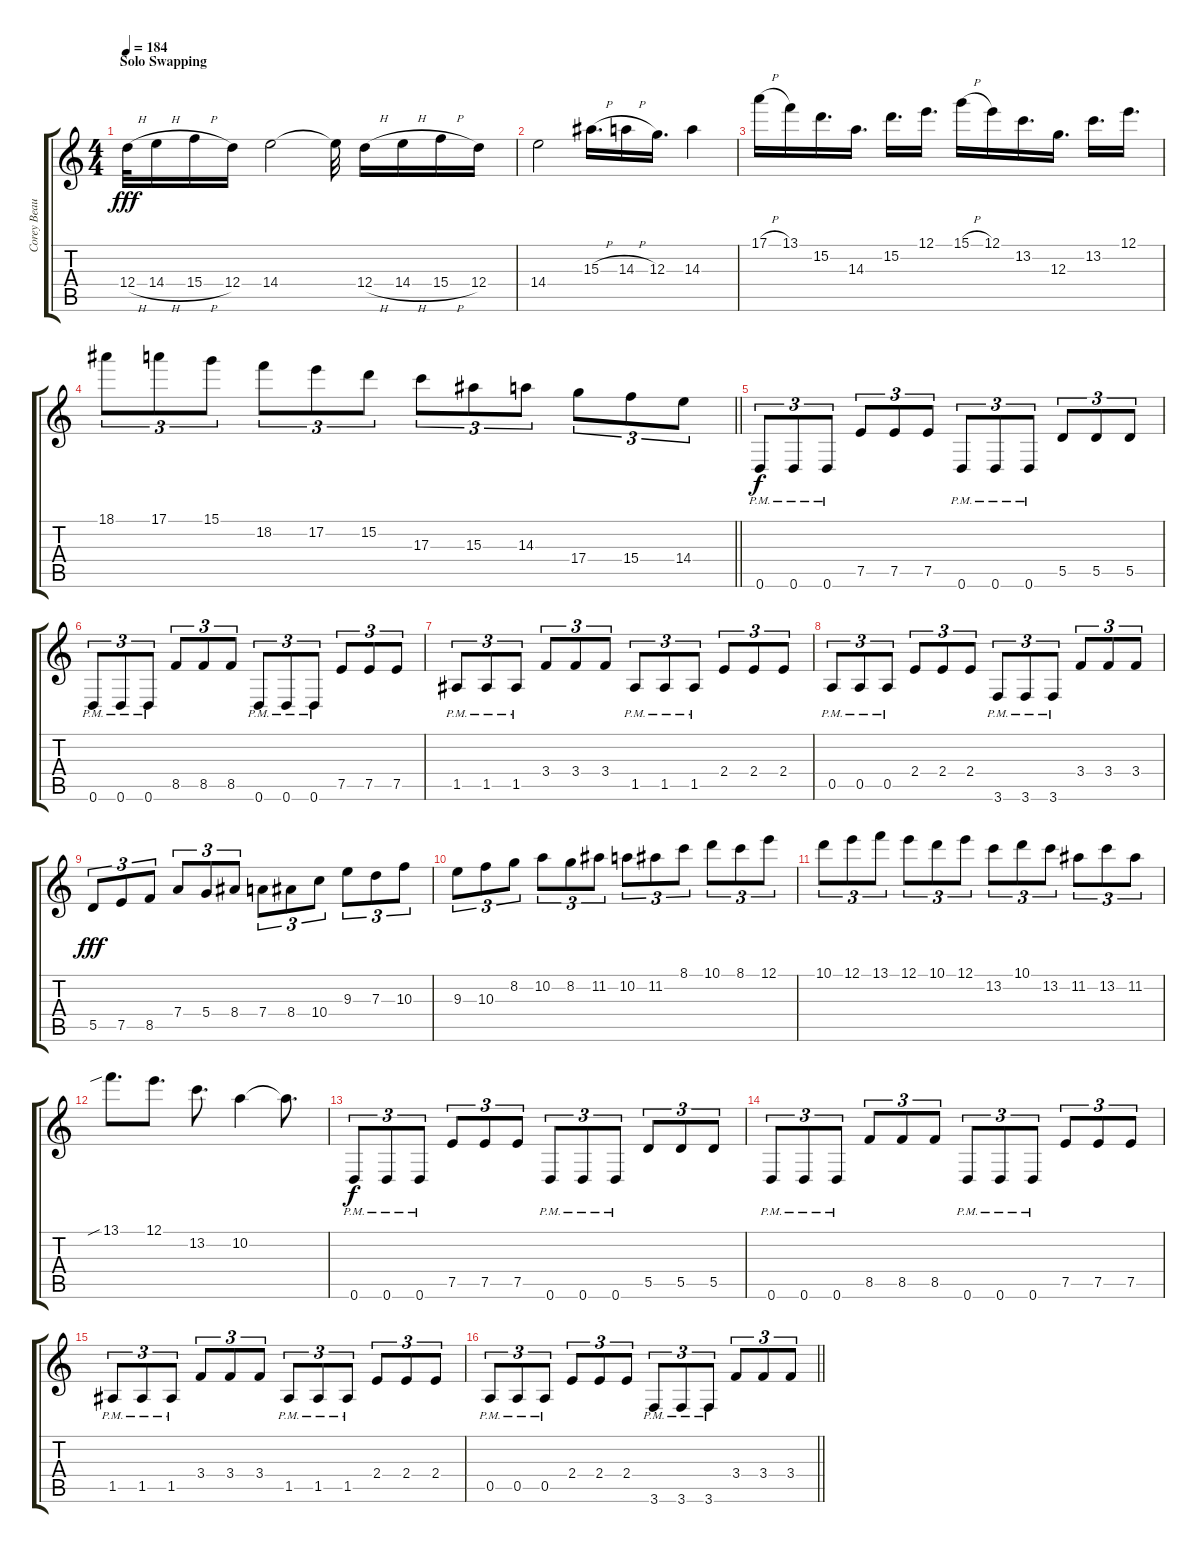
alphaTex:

\track ("Corey Beaulieu" "Corey Beau") {instrument distortionguitar}
\staff {score tabs}
\tuning (E4 B3 G3 D3 A2 D2) {hide}
\ts (4 4)
\section ("" "Solo Swapping")
\tempo 184
\clef g2
\ks c
12.4{h}.32{dy fff volume 13 balance 0} 14.4{h}.16 15.4{h}.16 12.4.16 14.4.2 14.4{t}.32 12.4{h}.16 14.4{h}.16 15.4{h}.16 12.4.16 |
14.4.2 15.3{h}.16{d} 14.3{h}.16 12.3.16{d} 14.3.4 |
17.1{h}.16 13.1.16 15.2.16{d} 14.3.16{d} 15.2.16{d} 12.1.16{d} 15.1{h}.16 12.1.16 13.2.16{d} 12.3.16{d} 13.2.16{d} 12.1.16{d} |
\barLineRight lightlight
18.1.8{tu (3 2)} 17.1.8{tu (3 2)} 15.1.8{tu (3 2)} 18.2.8{tu (3 2)} 17.2.8{tu (3 2)} 15.2.8{tu (3 2)} 17.3.8{tu (3 2)} 15.3.8{tu (3 2)} 14.3.8{tu (3 2)} 17.4.8{tu (3 2)} 15.4.8{tu (3 2)} 14.4.8{tu (3 2)} |
\section ("" "")
0.6{pm}.8{tu (3 2) dy f balance 8} 0.6{pm}.8{tu (3 2)} 0.6{pm}.8{tu (3 2)} 7.5.8{tu (3 2)} 7.5.8{tu (3 2)} 7.5.8{tu (3 2)} 0.6{pm}.8{tu (3 2)} 0.6{pm}.8{tu (3 2)} 0.6{pm}.8{tu (3 2)} 5.5.8{tu (3 2)} 5.5.8{tu (3 2)} 5.5.8{tu (3 2)} |
0.6{pm}.8{tu (3 2)} 0.6{pm}.8{tu (3 2)} 0.6{pm}.8{tu (3 2)} 8.5.8{tu (3 2)} 8.5.8{tu (3 2)} 8.5.8{tu (3 2)} 0.6{pm}.8{tu (3 2)} 0.6{pm}.8{tu (3 2)} 0.6{pm}.8{tu (3 2)} 7.5.8{tu (3 2)} 7.5.8{tu (3 2)} 7.5.8{tu (3 2)} |
1.5{pm}.8{tu (3 2)} 1.5{pm}.8{tu (3 2)} 1.5{pm}.8{tu (3 2)} 3.4.8{tu (3 2)} 3.4.8{tu (3 2)} 3.4.8{tu (3 2)} 1.5{pm}.8{tu (3 2)} 1.5{pm}.8{tu (3 2)} 1.5{pm}.8{tu (3 2)} 2.4.8{tu (3 2)} 2.4.8{tu (3 2)} 2.4.8{tu (3 2)} |
0.5{pm}.8{tu (3 2)} 0.5{pm}.8{tu (3 2)} 0.5{pm}.8{tu (3 2)} 2.4.8{tu (3 2)} 2.4.8{tu (3 2)} 2.4.8{tu (3 2)} 3.6{pm}.8{tu (3 2)} 3.6{pm}.8{tu (3 2)} 3.6{pm}.8{tu (3 2)} 3.4.8{tu (3 2)} 3.4.8{tu (3 2)} 3.4.8{tu (3 2)} |
5.5.8{tu (3 2) dy fff balance 8} 7.5.8{tu (3 2) volume 16} 8.5.8{tu (3 2)} 7.4.8{tu (3 2)} 5.4.8{tu (3 2)} 8.4.8{tu (3 2)} 7.4.8{tu (3 2)} 8.4.8{tu (3 2)} 10.4.8{tu (3 2)} 9.3.8{tu (3 2)} 7.3.8{tu (3 2)} 10.3.8{tu (3 2)} |
9.3.8{tu (3 2)} 10.3.8{tu (3 2)} 8.2.8{tu (3 2)} 10.2.8{tu (3 2)} 8.2.8{tu (3 2)} 11.2.8{tu (3 2)} 10.2.8{tu (3 2)} 11.2.8{tu (3 2)} 8.1.8{tu (3 2)} 10.1.8{tu (3 2)} 8.1.8{tu (3 2)} 12.1.8{tu (3 2)} |
10.1.8{tu (3 2)} 12.1.8{tu (3 2)} 13.1.8{tu (3 2)} 12.1.8{tu (3 2)} 10.1.8{tu (3 2)} 12.1.8{tu (3 2)} 13.2.8{tu (3 2)} 10.1.8{tu (3 2)} 13.2.8{tu (3 2)} 11.2.8{tu (3 2)} 13.2.8{tu (3 2)} 11.2.8{tu (3 2)} |
13.1{sib}.8{d} 12.1.8{d} 13.2.8{d} 10.2.4 10.2{t}.8{d} |
0.6{pm}.8{tu (3 2) dy f volume 13 balance 8} 0.6{pm}.8{tu (3 2)} 0.6{pm}.8{tu (3 2)} 7.5.8{tu (3 2)} 7.5.8{tu (3 2)} 7.5.8{tu (3 2)} 0.6{pm}.8{tu (3 2)} 0.6{pm}.8{tu (3 2)} 0.6{pm}.8{tu (3 2)} 5.5.8{tu (3 2)} 5.5.8{tu (3 2)} 5.5.8{tu (3 2)} |
0.6{pm}.8{tu (3 2)} 0.6{pm}.8{tu (3 2)} 0.6{pm}.8{tu (3 2)} 8.5.8{tu (3 2)} 8.5.8{tu (3 2)} 8.5.8{tu (3 2)} 0.6{pm}.8{tu (3 2)} 0.6{pm}.8{tu (3 2)} 0.6{pm}.8{tu (3 2)} 7.5.8{tu (3 2)} 7.5.8{tu (3 2)} 7.5.8{tu (3 2)} |
1.5{pm}.8{tu (3 2)} 1.5{pm}.8{tu (3 2)} 1.5{pm}.8{tu (3 2)} 3.4.8{tu (3 2)} 3.4.8{tu (3 2)} 3.4.8{tu (3 2)} 1.5{pm}.8{tu (3 2)} 1.5{pm}.8{tu (3 2)} 1.5{pm}.8{tu (3 2)} 2.4.8{tu (3 2)} 2.4.8{tu (3 2)} 2.4.8{tu (3 2)} |
\barLineRight lightlight
0.5{pm}.8{tu (3 2)} 0.5{pm}.8{tu (3 2)} 0.5{pm}.8{tu (3 2)} 2.4.8{tu (3 2)} 2.4.8{tu (3 2)} 2.4.8{tu (3 2)} 3.6{pm}.8{tu (3 2)} 3.6{pm}.8{tu (3 2)} 3.6{pm}.8{tu (3 2)} 3.4.8{tu (3 2)} 3.4.8{tu (3 2)} 3.4.8{tu (3 2)}
